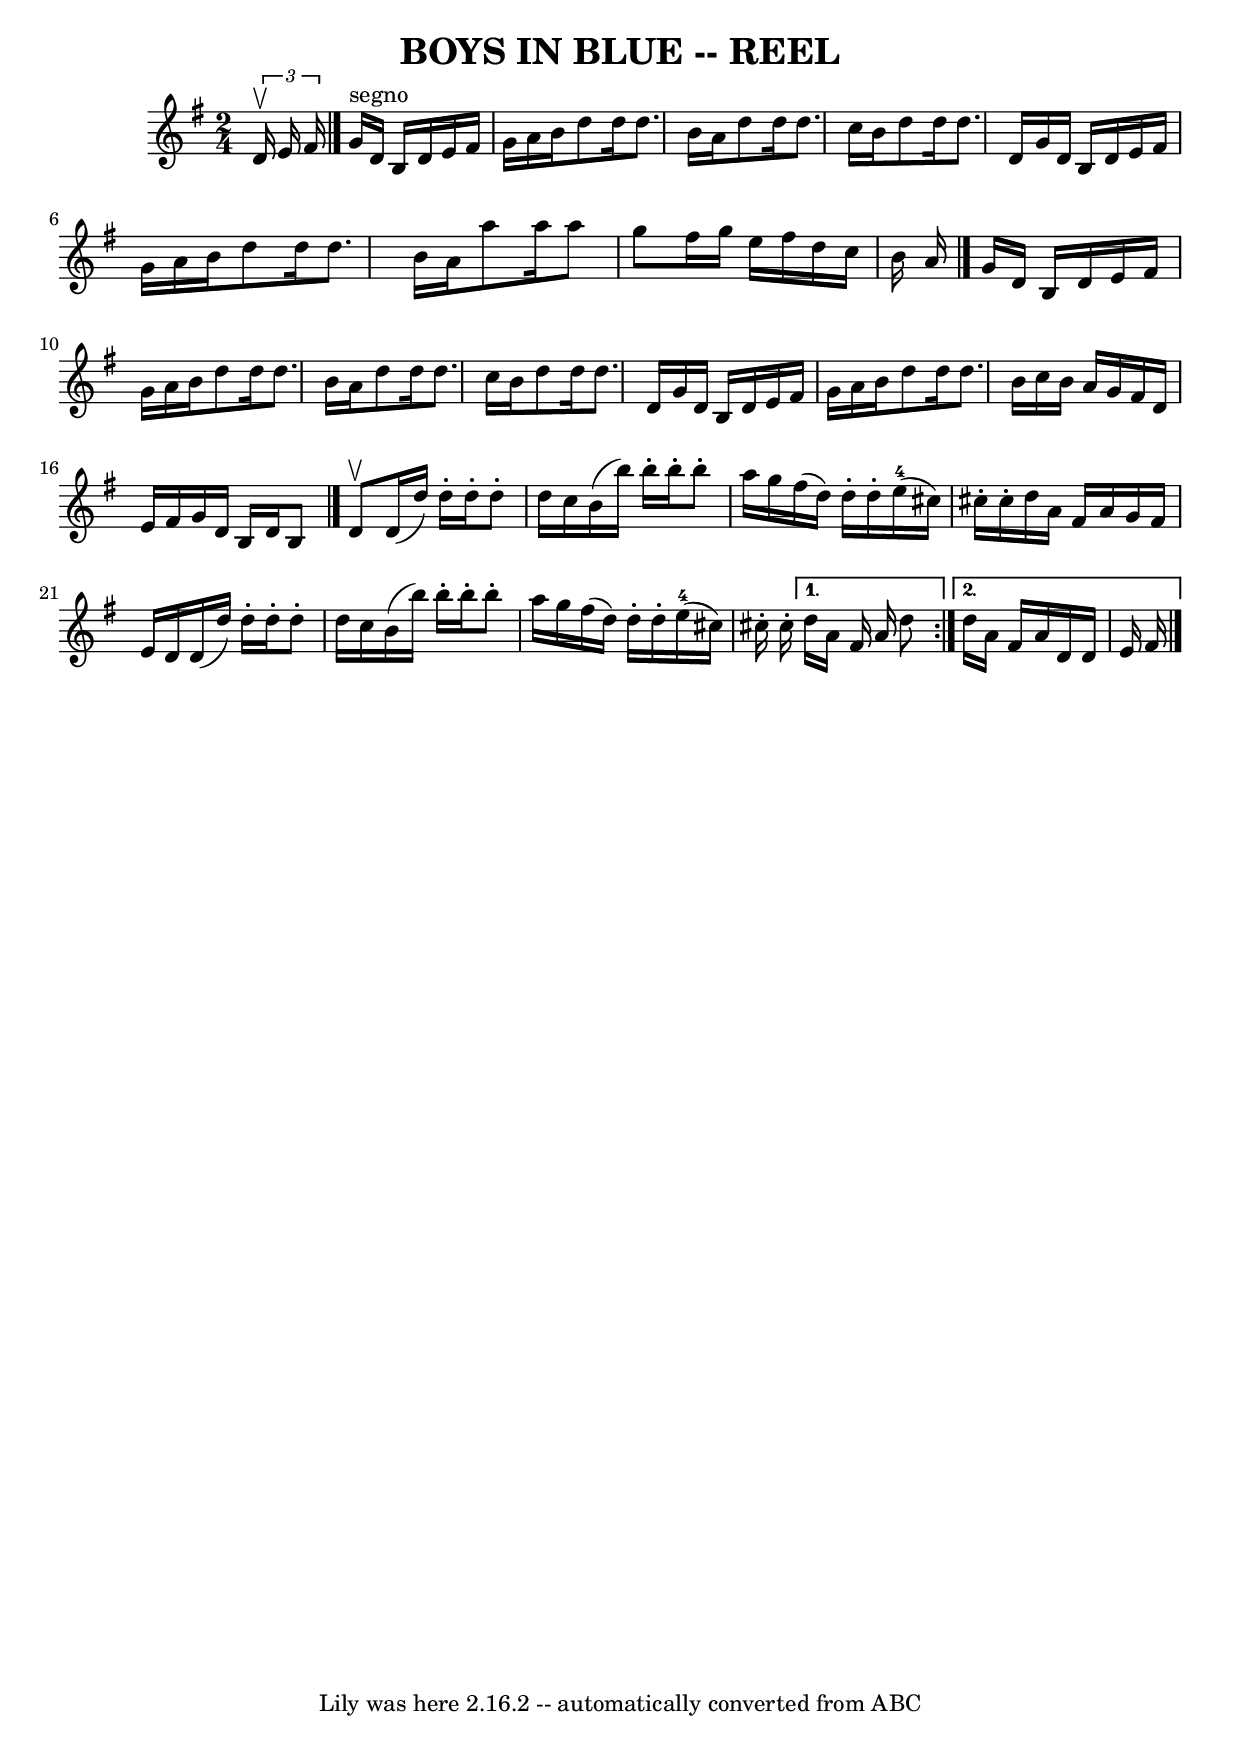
\version "2.16.2"
\include "Mammoth.ily"
\header {
  %% book = "Ryan's Mammoth Collection of Fiddle Tunes"
  crossRefNumber = "1"
  footnotes = ""
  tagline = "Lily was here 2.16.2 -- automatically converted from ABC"
  title = "BOYS IN BLUE -- REEL"

}
voicedefault =  {


  \time 2/4 
  \key g \major
  \times 2/3 { d'16^\upbow e'16 fis'16  
	     }       
  \bar "|." g'16^"segno" d'16 b16 d'16 e'16 fis'16 g'16    
  a'16    |
  b'16 d''8 d''16 d''8. b'16    |
  a'16    
  d''8 d''16 d''8. c''16    |
  b'16 d''8 d''16 d''8.    
  d'16        |
  g'16 d'16 b16 d'16 e'16 fis'16 g'16    
  a'16    |
  b'16 d''8 d''16 d''8. b'16    |
  a'16    
  a''8 a''16 a''8 g''8    |
  fis''16 g''16 e''16    
  fis''16 d''16 c''16 b'16 a'16    \bar "|." g'16 d'16 b16  
  d'16 e'16 fis'16 g'16 a'16    |
  b'16 d''8 d''16    
  d''8. b'16    |
  a'16 d''8 d''16 d''8. c''16    |
  
  b'16 d''8 d''16 d''8. d'16        |
  g'16 d'16 b16  
  d'16 e'16 fis'16 g'16 a'16    |
  b'16 d''8 d''16    
  d''8. b'16    |
  c''16 b'16 a'16 g'16 fis'16 d'16    
  e'16 fis'16    |
  g'16 d'16 b16 d'16 b8    \bar "|."     

  \repeat volta 2 {
    d'8^\upbow       |
    d'16 (d''16) d''16 -.  
    d''16 -. d''8 -. d''16 c''16    |
    b'16 (b''16) b''16 
    -. b''16 -. b''8 -. a''16 g''16    |
    fis''16 (d''16)   
    d''16 -. d''16 -. e''16-4(cis''16) cis''16 -. cis''16 -.   
    |
    d''16 a'16 fis'16 a'16 g'16 fis'16 e'16 d'16    
    |
    d'16 (d''16) d''16 -. d''16 -. d''8 -. d''16    
    c''16    |
    b'16 (b''16) b''16 -. b''16 -. b''8 -. a''16  
    g''16    |
    fis''16 (d''16) d''16 -. d''16 -. e''16 
    -4(cis''16) cis''16 -. cis''16 -.   
  } \alternative{{ d''16    
		   a'16 fis'16 a'16 d''8        
		 } { d''16 a'16 fis'16 a'16    
		     d'16 d'16 e'16 fis'16      \bar "|."   
		   }
	       }

}

\score{
  <<

    \context Staff="default"
    {
      \voicedefault 
      
    }

  >>
  \layout {
    
  }
  \midi {
  }

}
